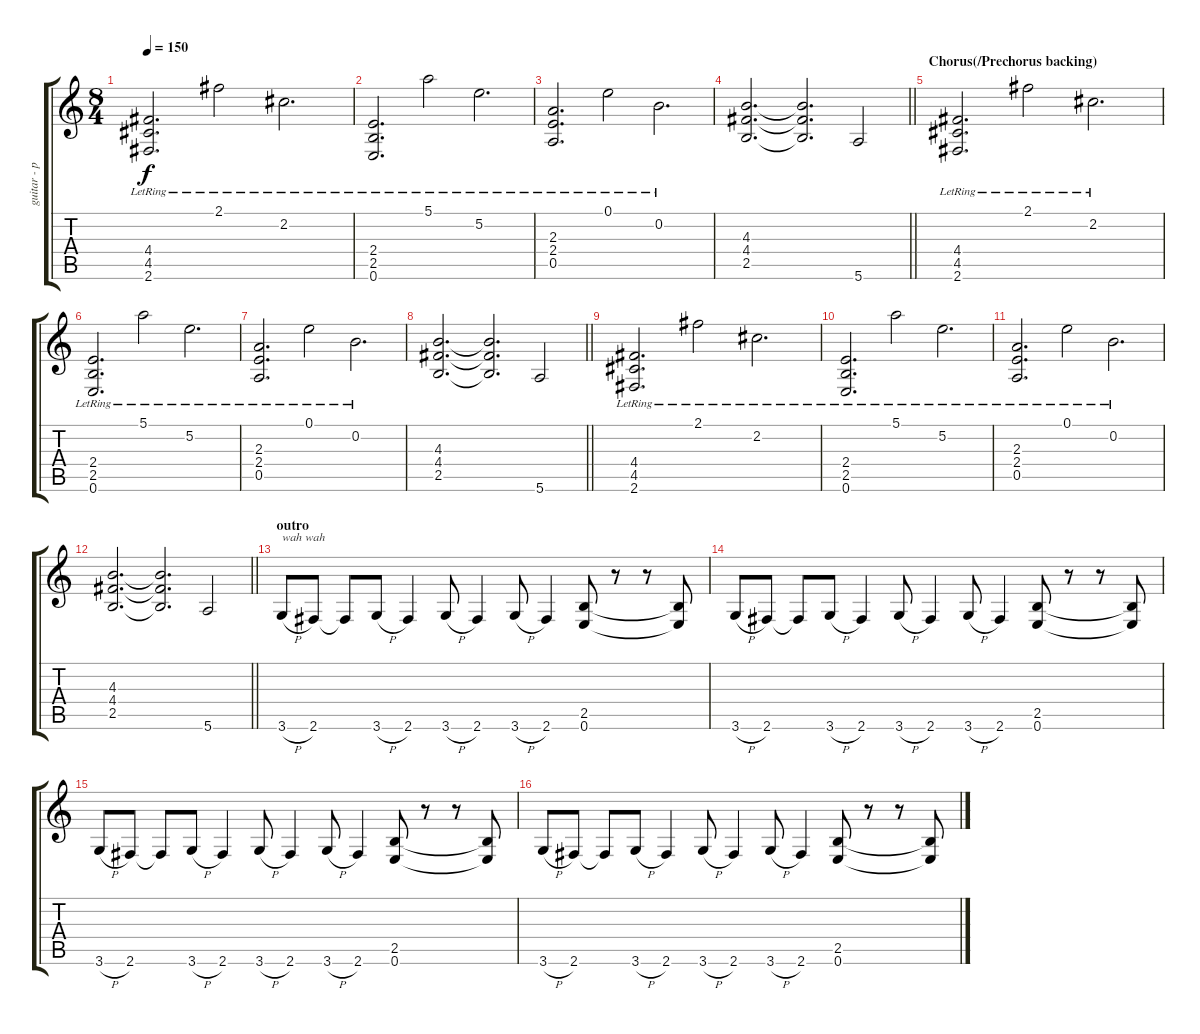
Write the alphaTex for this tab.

\track ("guitar - petrucci" "guitar - p") {instrument distortionguitar}
\staff {score tabs}
\tuning (E4 B3 G3 D3 A2 E2) {hide}
\ts (8 4)
\tempo 150
\clef g2
\ks c
(4.4{lr} 4.5{lr} 2.6{lr}).2{d dy f} 2.1{lr}.2 2.2{lr}.2{d} |
(2.4{lr} 2.5{lr} 0.6{lr}).2{d} 5.1{lr}.2 5.2{lr}.2{d} |
(2.3{lr} 2.4{lr} 0.5{lr}).2{d} 0.1{lr}.2 0.2{lr}.2{d} |
\barLineRight lightlight
(4.3 4.4 2.5).2{d} (4.3{t} 4.4{t} 2.5{t}).2{d} 5.6.2 |
\section ("" "Chorus(/Prechorus backing)")
(4.4{lr} 4.5{lr} 2.6{lr}).2{d} 2.1{lr}.2 2.2{lr}.2{d} |
(2.4{lr} 2.5{lr} 0.6{lr}).2{d} 5.1{lr}.2 5.2{lr}.2{d} |
(2.3{lr} 2.4{lr} 0.5{lr}).2{d} 0.1{lr}.2 0.2{lr}.2{d} |
\barLineRight lightlight
(4.3 4.4 2.5).2{d} (4.3{t} 4.4{t} 2.5{t}).2{d} 5.6.2 |
(4.4{lr} 4.5{lr} 2.6{lr}).2{d} 2.1{lr}.2 2.2{lr}.2{d} |
(2.4{lr} 2.5{lr} 0.6{lr}).2{d} 5.1{lr}.2 5.2{lr}.2{d} |
(2.3{lr} 2.4{lr} 0.5{lr}).2{d} 0.1{lr}.2 0.2{lr}.2{d} |
\barLineRight lightlight
(4.3 4.4 2.5).2{d} (4.3{t} 4.4{t} 2.5{t}).2{d} 5.6.2 |
\section ("" "outro")
3.6{h}.8{txt "wah wah"} 2.6.8 2.6{t}.8 3.6{h}.8 2.6.4 3.6{h}.8 2.6.4 3.6{h}.8 2.6.4 (2.5 0.6).8 r.8 r.8 (2.5{t} 0.6{t}).8 |
3.6{h}.8 2.6.8 2.6{t}.8 3.6{h}.8 2.6.4 3.6{h}.8 2.6.4 3.6{h}.8 2.6.4 (2.5 0.6).8 r.8 r.8 (2.5{t} 0.6{t}).8 |
3.6{h}.8 2.6.8 2.6{t}.8 3.6{h}.8 2.6.4 3.6{h}.8 2.6.4 3.6{h}.8 2.6.4 (2.5 0.6).8 r.8 r.8 (2.5{t} 0.6{t}).8 |
3.6{h}.8 2.6.8 2.6{t}.8 3.6{h}.8 2.6.4 3.6{h}.8 2.6.4 3.6{h}.8 2.6.4 (2.5 0.6).8 r.8 r.8 (2.5{t} 0.6{t}).8
